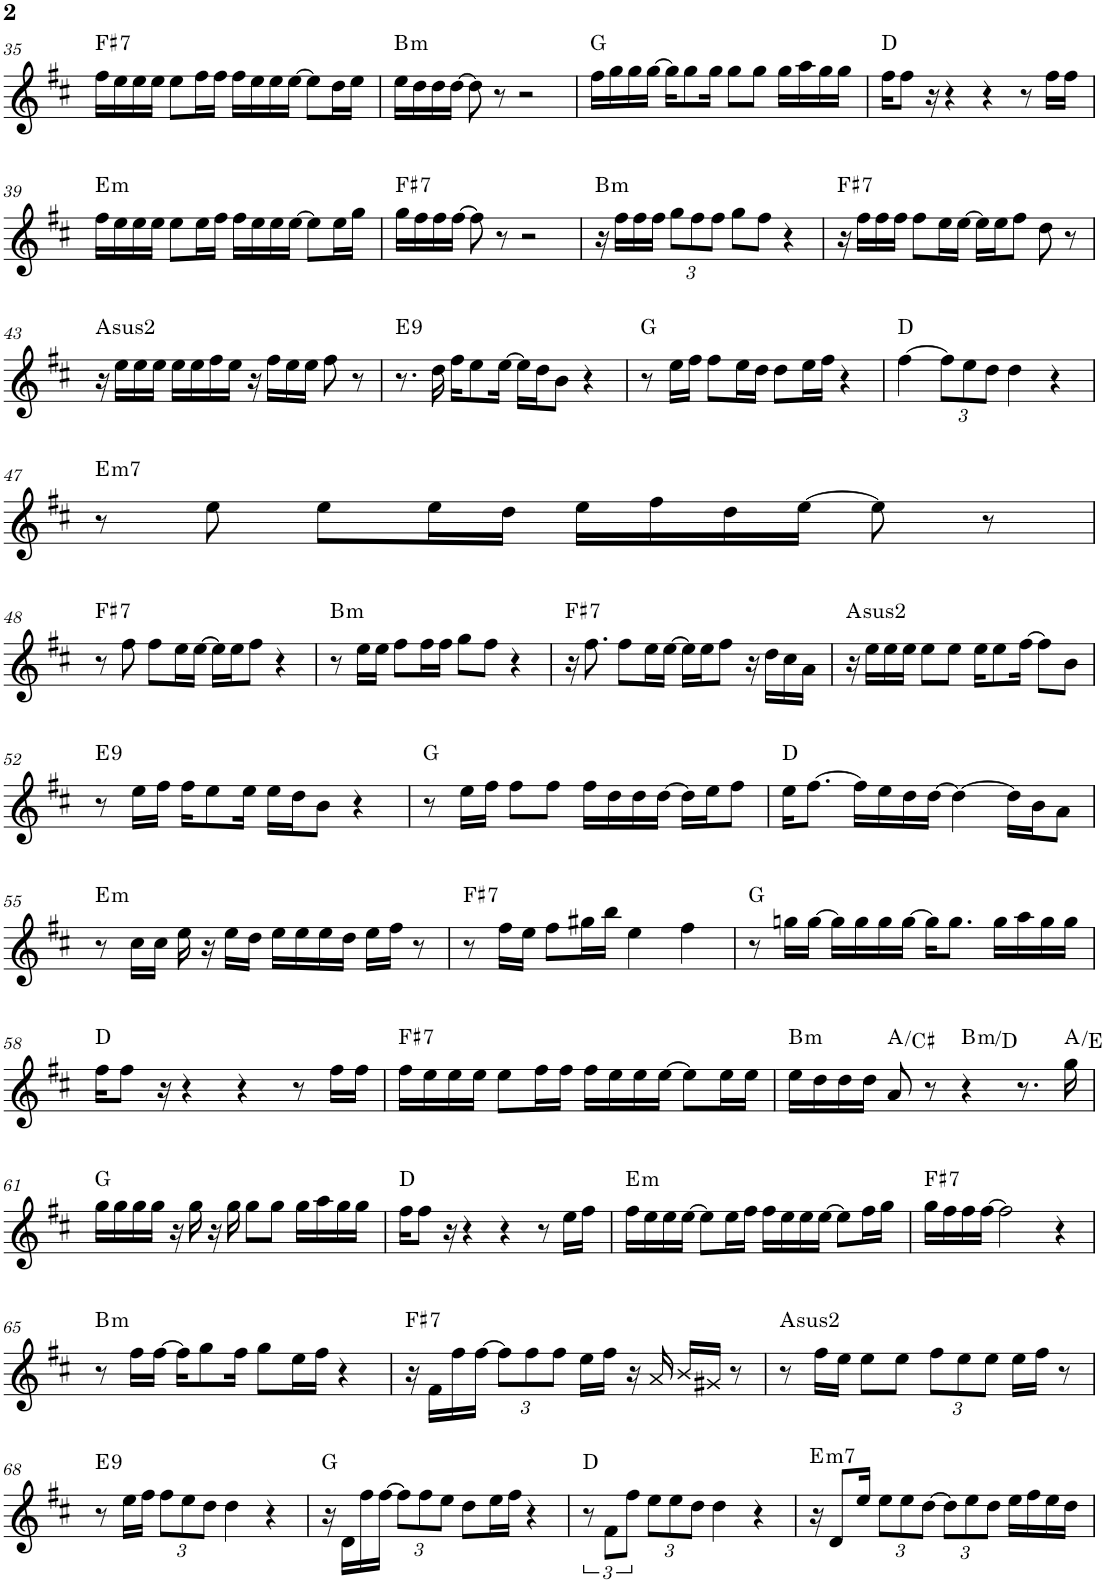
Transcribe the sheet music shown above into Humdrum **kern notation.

**kern	**harte
*part1	*part1
*staff1	*
*I"P1	*
!!LO:PB:g=z
*clefG2	*
*k[f#c#]	*
*b:	*
*M4/4	*
=35	=35
!	!LO:H:kt=7
16ff#\LL	F#:7
16ee\	.
16ee\	.
16ee\JJ	.
8ee\L	.
16ff#\L	.
16ff#\JJ	.
16ff#\LL	.
16ee\	.
16ee\	.
[>16ee\JJ	.
8ee\L]	.
16dd\L	.
16ee\JJ	.
=36	=36
!	!LO:H:kt=m
16ee\LL	B:min
16dd\	.
16dd\	.
[>16dd\JJ	.
8dd\]	.
8r	.
2r	.
=37	=37
16ff#\LL	G:maj
16gg\	.
16gg\	.
[>16gg\JJ	.
16gg\KL]	.
8gg\	.
16gg\Jk	.
8gg\L	.
8gg\J	.
16gg\LL	.
16aa\	.
16gg\	.
16gg\JJ	.
=38	=38
16ff#\KL	D:maj
8ff#\J	.
16r	.
4r	.
4r	.
8r	.
16ff#\LL	.
16ff#\JJ	.
!!LO:LB:g=z
=39	=39
!	!LO:H:kt=m
16ff#\LL	E:min
16ee\	.
16ee\	.
16ee\JJ	.
8ee\L	.
16ee\L	.
16ff#\JJ	.
16ff#\LL	.
16ee\	.
16ee\	.
[>16ee\JJ	.
8ee\L]	.
16ee\L	.
16gg\JJ	.
=40	=40
!	!LO:H:kt=7
16gg\LL	F#:7
16ff#\	.
16ff#\	.
[>16ff#\JJ	.
8ff#\]	.
8r	.
2r	.
=41	=41
!	!LO:H:kt=m
16r	B:min
16ff#\LL	.
16ff#\	.
16ff#\JJ	.
*Xbrackettup	*
12gg\L	.
12ff#\	.
12ff#\J	.
8gg\L	.
8ff#\J	.
4r	.
=42	=42
!	!LO:H:kt=7
16r	F#:7
16ff#\LL	.
16ff#\	.
16ff#\JJ	.
8ff#\L	.
16ee\L	.
[>16ee\JJ	.
16ee\LL]	.
16ee\J	.
8ff#\J	.
8dd\	.
8r	.
!!LO:LB:g=z
=43	=43
!	!LO:H:kt=2
16r	A:(1,2,5)
16ee\LL	.
16ee\	.
16ee\JJ	.
16ee\LL	.
16ee\	.
16ff#\	.
16ee\JJ	.
16r	.
16ff#\LL	.
16ee\	.
16ee\JJ	.
8ff#\	.
8r	.
=44	=44
!	!LO:H:kt=9
8.r	E:9
16dd\	.
16ff#\KL	.
8ee\	.
[>16ee\Jk	.
16ee\LL]	.
16dd\J	.
8b\J	.
4r	.
=45	=45
8r	G:maj
16ee\LL	.
16ff#\JJ	.
8ff#\L	.
16ee\L	.
16dd\JJ	.
8dd\L	.
16ee\L	.
16ff#\JJ	.
4r	.
=46	=46
[>4ff#\	D:maj
12ff#\L]	.
12ee\	.
12dd\J	.
4dd\	.
4r	.
!!LO:LB:g=z
=47	=47
!	!LO:H:kt=m7
8r	E:min7
8ee\	.
8ee\L	.
16ee\L	.
16dd\JJ	.
16ee\LL	.
16ff#\	.
16dd\	.
[>16ee\JJ	.
8ee\]	.
8r	.
!!LO:LB:g=z
=48	=48
!	!LO:H:kt=7
8r	F#:7
8ff#\	.
8ff#\L	.
16ee\L	.
[>16ee\JJ	.
16ee\LL]	.
16ee\J	.
8ff#\J	.
4r	.
=49	=49
!	!LO:H:kt=m
8r	B:min
16ee\LL	.
16ee\JJ	.
8ff#\L	.
16ff#\L	.
16ff#\JJ	.
8gg\L	.
8ff#\J	.
4r	.
=50	=50
!	!LO:H:kt=7
16r	F#:7
8.ff#\	.
8ff#\L	.
16ee\L	.
[>16ee\JJ	.
16ee\LL]	.
16ee\J	.
8ff#\J	.
16r	.
16dd\LL	.
16cc#\	.
16a\JJ	.
=51	=51
!	!LO:H:kt=2
16r	A:(1,2,5)
16ee\LL	.
16ee\	.
16ee\JJ	.
8ee\L	.
8ee\J	.
16ee\KL	.
8ee\	.
[>16ff#\Jk	.
8ff#\L]	.
8b\J	.
!!LO:LB:g=z
=52	=52
!	!LO:H:kt=9
8r	E:9
16ee\LL	.
16ff#\JJ	.
16ff#\KL	.
8ee\	.
16ee\Jk	.
16ee\LL	.
16dd\J	.
8b\J	.
4r	.
=53	=53
8r	G:maj
16ee\LL	.
16ff#\JJ	.
8ff#\L	.
8ff#\J	.
16ff#\LL	.
16dd\	.
16dd\	.
[>16dd\JJ	.
16dd\LL]	.
16ee\J	.
8ff#\J	.
=54	=54
16ee\KL	D:maj
[>8.ff#\J	.
16ff#\LL]	.
16ee\	.
16dd\	.
[>16dd\JJ	.
4dd\_	.
16dd\LL]	.
16b\J	.
8a\J	.
!!LO:LB:g=z
=55	=55
!	!LO:H:kt=m
8r	E:min
16cc#\LL	.
16cc#\JJ	.
16ee\	.
16r	.
16ee\LL	.
16dd\JJ	.
16ee\LL	.
16ee\	.
16ee\	.
16dd\JJ	.
16ee\LL	.
16ff#\JJ	.
8r	.
=56	=56
!	!LO:H:kt=7
8r	F#:7
16ff#\LL	.
16ee\JJ	.
8ff#\L	.
16gg#X\L	.
16bb\JJ	.
4ee\	.
4ff#\	.
=57	=57
8r	G:maj
16ggn\LL	.
[>16gg\JJ	.
16gg\LL]	.
16gg\	.
16gg\	.
[>16gg\JJ	.
16gg\KL]	.
8.gg\J	.
16gg\LL	.
16aa\	.
16gg\	.
16gg\JJ	.
!!LO:LB:g=z
=58	=58
16ff#\KL	D:maj
8ff#\J	.
16r	.
4r	.
4r	.
8r	.
16ff#\LL	.
16ff#\JJ	.
=59	=59
!	!LO:H:kt=7
16ff#\LL	F#:7
16ee\	.
16ee\	.
16ee\JJ	.
8ee\L	.
16ff#\L	.
16ff#\JJ	.
16ff#\LL	.
16ee\	.
16ee\	.
[>16ee\JJ	.
8ee\L]	.
16ee\L	.
16ee\JJ	.
=60	=60
!	!LO:H:kt=m
16ee\LL	B:min
16dd\	.
16dd\	.
16dd\JJ	.
8a/	A:maj/3
8r	.
!	!LO:H:kt=m
4r	B:min/b3
8.r	.
16gg\	A:maj/5
!!LO:LB:g=z
=61	=61
16gg\LL	G:maj
16gg\	.
16gg\	.
16gg\JJ	.
16r	.
16gg\	.
16r	.
16gg\	.
8gg\L	.
8gg\J	.
16gg\LL	.
16aa\	.
16gg\	.
16gg\JJ	.
=62	=62
16ff#\KL	D:maj
8ff#\J	.
16r	.
4r	.
4r	.
8r	.
16ee\LL	.
16ff#\JJ	.
=63	=63
!	!LO:H:kt=m
16ff#\LL	E:min
16ee\	.
16ee\	.
[>16ee\JJ	.
8ee\L]	.
16ee\L	.
16ff#\JJ	.
16ff#\LL	.
16ee\	.
16ee\	.
[>16ee\JJ	.
8ee\L]	.
16ff#\L	.
16gg\JJ	.
=64	=64
!	!LO:H:kt=7
16gg\LL	F#:7
16ff#\	.
16ff#\	.
[>16ff#\JJ	.
2ff#\]	.
4r	.
!!LO:LB:g=z
=65	=65
!	!LO:H:kt=m
8r	B:min
16ff#\LL	.
[>16ff#\JJ	.
16ff#\KL]	.
8gg\	.
16ff#\Jk	.
8gg\L	.
16ee\L	.
16ff#\JJ	.
4r	.
=66	=66
!	!LO:H:kt=7
16r	F#:7
16f#\LL	.
16ff#\	.
[>16ff#\JJ	.
12ff#\L]	.
12ff#\	.
12ff#\J	.
16ee\LL	.
16ff#\JJ	.
16r	.
16a/	.
16b/LL	.
16g#X/JJ	.
8r	.
=67	=67
!	!LO:H:kt=2
8r	A:(1,2,5)
16ff#\LL	.
16ee\JJ	.
8ee\L	.
8ee\J	.
12ff#\L	.
12ee\	.
12ee\J	.
16ee\LL	.
16ff#\JJ	.
8r	.
!!LO:LB:g=z
=68	=68
!	!LO:H:kt=9
8r	E:9
16ee\LL	.
16ff#\JJ	.
12ff#\L	.
12ee\	.
12dd\J	.
4dd\	.
4r	.
=69	=69
16r	G:maj
16d\LL	.
16ff#\	.
[>16ff#\JJ	.
12ff#\L]	.
12ff#\	.
12ee\J	.
8dd\L	.
16ee\L	.
16ff#\JJ	.
4r	.
=70	=70
*brackettup	*
12r	D:maj
12f#\L	.
12ff#\J	.
*Xbrackettup	*
12ee\L	.
12ee\	.
12dd\J	.
4dd\	.
4r	.
=71	=71
!	!LO:H:kt=m7
16r	E:min7
8d/L	.
16ee/Jk	.
12ee\L	.
12ee\	.
[>12dd\J	.
12dd\L]	.
12ee\	.
12dd\J	.
16ee\LL	.
16ff#\	.
16ee\	.
16dd\JJ	.
=	=
*-	*-
